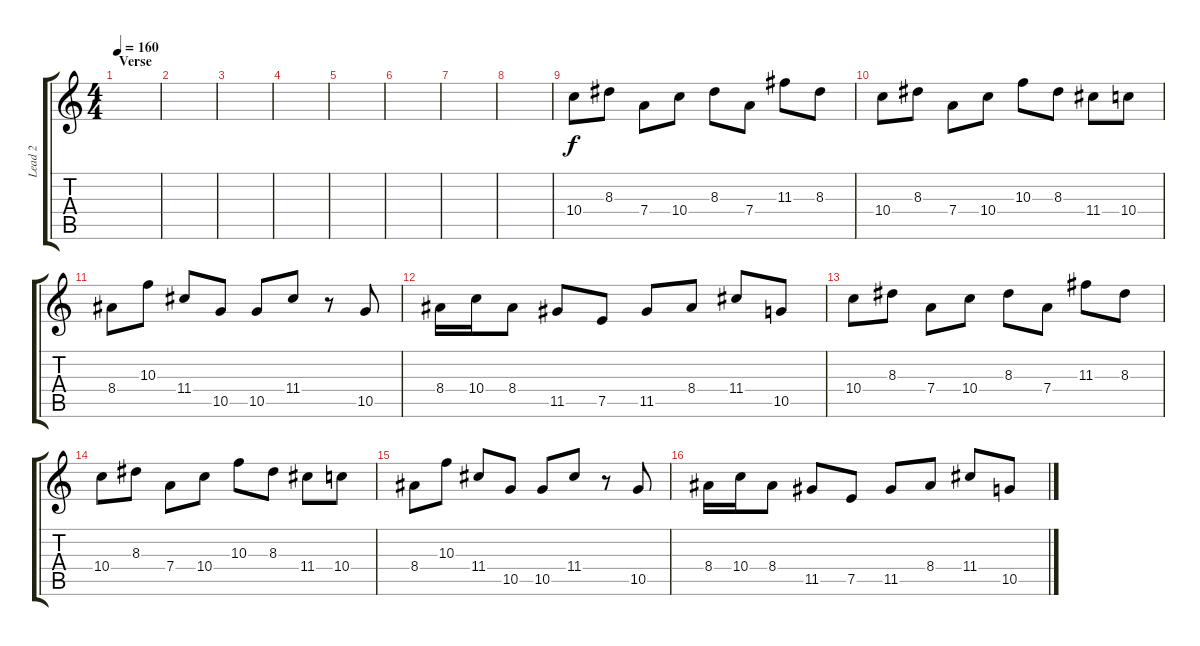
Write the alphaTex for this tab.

\track ("Lead 2" "Lead 2") {instrument overdrivenguitar}
\staff {score tabs}
\tuning (E4 B3 G3 D3 A2 E2) {hide}
\ts (4 4)
\section ("" "Verse")
\tempo 160
\clef g2
\ks c
|
|
|
|
|
|
|
|
10.4.8 8.3.8 7.4.8 10.4.8 8.3.8 7.4.8 11.3.8 8.3.8 |
10.4.8 8.3.8 7.4.8 10.4.8 10.3.8 8.3.8 11.4.8 10.4.8 |
8.4.8 10.3.8 11.4.8 10.5.8 10.5.8 11.4.8 r.8 10.5.8 |
8.4.16 10.4.16 8.4.8 11.5.8 7.5.8 11.5.8 8.4.8 11.4.8 10.5.8 |
10.4.8 8.3.8 7.4.8 10.4.8 8.3.8 7.4.8 11.3.8 8.3.8 |
10.4.8 8.3.8 7.4.8 10.4.8 10.3.8 8.3.8 11.4.8 10.4.8 |
8.4.8 10.3.8 11.4.8 10.5.8 10.5.8 11.4.8 r.8 10.5.8 |
8.4.16 10.4.16 8.4.8 11.5.8 7.5.8 11.5.8 8.4.8 11.4.8 10.5.8
